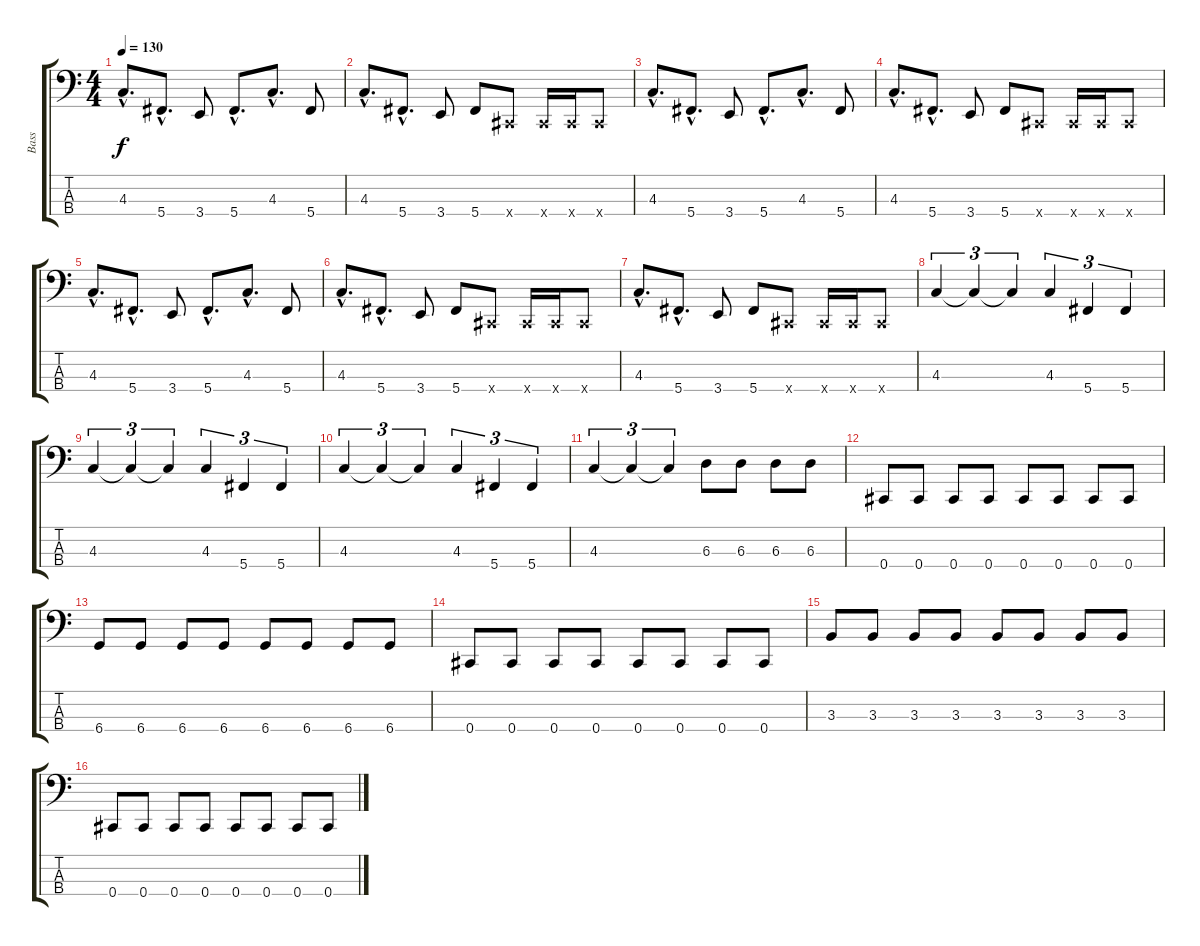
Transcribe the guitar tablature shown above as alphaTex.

\track ("Bass" "Bass") {instrument electricbasspick}
\staff {score tabs}
\tuning (Gb2 Db2 Ab1 Db1) {hide}
\ts (4 4)
\tempo 130
\clef f4
\ks c
4.3{hac}.8{d dy f} 5.4{hac}.8{d} 3.4.8 5.4{hac}.8{d} 4.3{hac}.8{d} 5.4.8 |
4.3{hac}.8{d} 5.4{hac}.8{d} 3.4.8 5.4.8 0.4{x}.8 0.4{x}.16 0.4{x}.16 0.4{x}.8 |
4.3{hac}.8{d} 5.4{hac}.8{d} 3.4.8 5.4{hac}.8{d} 4.3{hac}.8{d} 5.4.8 |
4.3{hac}.8{d} 5.4{hac}.8{d} 3.4.8 5.4.8 0.4{x}.8 0.4{x}.16 0.4{x}.16 0.4{x}.8 |
4.3{hac}.8{d} 5.4{hac}.8{d} 3.4.8 5.4{hac}.8{d} 4.3{hac}.8{d} 5.4.8 |
4.3{hac}.8{d} 5.4{hac}.8{d} 3.4.8 5.4.8 0.4{x}.8 0.4{x}.16 0.4{x}.16 0.4{x}.8 |
4.3{hac}.8{d} 5.4{hac}.8{d} 3.4.8 5.4.8 0.4{x}.8 0.4{x}.16 0.4{x}.16 0.4{x}.8 |
4.3.4{tu (3 2)} 4.3{t}.4{tu (3 2)} 4.3{t}.4{tu (3 2)} 4.3.4{tu (3 2)} 5.4.4{tu (3 2)} 5.4.4{tu (3 2)} |
4.3.4{tu (3 2)} 4.3{t}.4{tu (3 2)} 4.3{t}.4{tu (3 2)} 4.3.4{tu (3 2)} 5.4.4{tu (3 2)} 5.4.4{tu (3 2)} |
4.3.4{tu (3 2)} 4.3{t}.4{tu (3 2)} 4.3{t}.4{tu (3 2)} 4.3.4{tu (3 2)} 5.4.4{tu (3 2)} 5.4.4{tu (3 2)} |
4.3.4{tu (3 2)} 4.3{t}.4{tu (3 2)} 4.3{t}.4{tu (3 2)} 6.3.8 6.3.8 6.3.8 6.3.8 |
0.4.8 0.4.8 0.4.8 0.4.8 0.4.8 0.4.8 0.4.8 0.4.8 |
6.4.8 6.4.8 6.4.8 6.4.8 6.4.8 6.4.8 6.4.8 6.4.8 |
0.4.8 0.4.8 0.4.8 0.4.8 0.4.8 0.4.8 0.4.8 0.4.8 |
3.3.8 3.3.8 3.3.8 3.3.8 3.3.8 3.3.8 3.3.8 3.3.8 |
0.4.8 0.4.8 0.4.8 0.4.8 0.4.8 0.4.8 0.4.8 0.4.8
